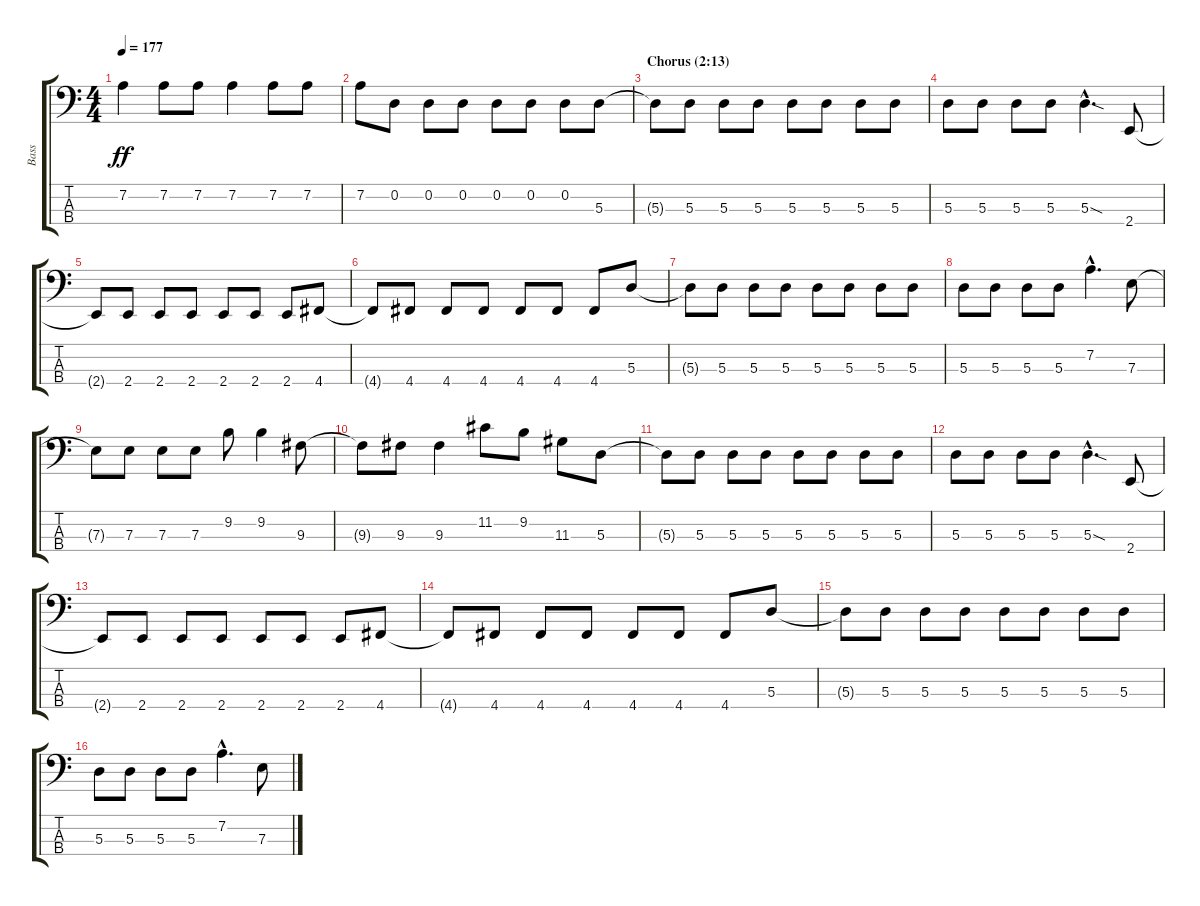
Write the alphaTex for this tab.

\track ("Bass" "Bass") {instrument electricbassfinger}
\staff {score tabs}
\tuning (G2 D2 A1 D1) {hide}
\ts (4 4)
\tempo 177
\clef f4
\ks c
7.2{t}.4{dy ff} 7.2.8 7.2.8 7.2.4 7.2.8 7.2.8 |
7.2.8 0.2.8 0.2.8 0.2.8 0.2.8 0.2.8 0.2.8 5.3.8 |
\section ("" "Chorus (2:13)")
5.3{t}.8 5.3.8 5.3.8 5.3.8 5.3.8 5.3.8 5.3.8 5.3.8 |
5.3.8 5.3.8 5.3.8 5.3.8 5.3{sod hac}.4{d} 2.4.8 |
2.4{t}.8 2.4.8 2.4.8 2.4.8 2.4.8 2.4.8 2.4.8 4.4.8 |
4.4{t}.8 4.4.8 4.4.8 4.4.8 4.4.8 4.4.8 4.4.8 5.3.8 |
5.3{t}.8 5.3.8 5.3.8 5.3.8 5.3.8 5.3.8 5.3.8 5.3.8 |
5.3.8 5.3.8 5.3.8 5.3.8 7.2{hac}.4{d} 7.3.8 |
7.3{t}.8 7.3.8 7.3.8 7.3.8 9.2.8 9.2.4 9.3.8 |
9.3{t}.8 9.3.8 9.3.4 11.2.8 9.2.8 11.3.8 5.3.8 |
5.3{t}.8 5.3.8 5.3.8 5.3.8 5.3.8 5.3.8 5.3.8 5.3.8 |
5.3.8 5.3.8 5.3.8 5.3.8 5.3{sod hac}.4{d} 2.4.8 |
2.4{t}.8 2.4.8 2.4.8 2.4.8 2.4.8 2.4.8 2.4.8 4.4.8 |
4.4{t}.8 4.4.8 4.4.8 4.4.8 4.4.8 4.4.8 4.4.8 5.3.8 |
5.3{t}.8 5.3.8 5.3.8 5.3.8 5.3.8 5.3.8 5.3.8 5.3.8 |
5.3.8 5.3.8 5.3.8 5.3.8 7.2{hac}.4{d} 7.3.8
